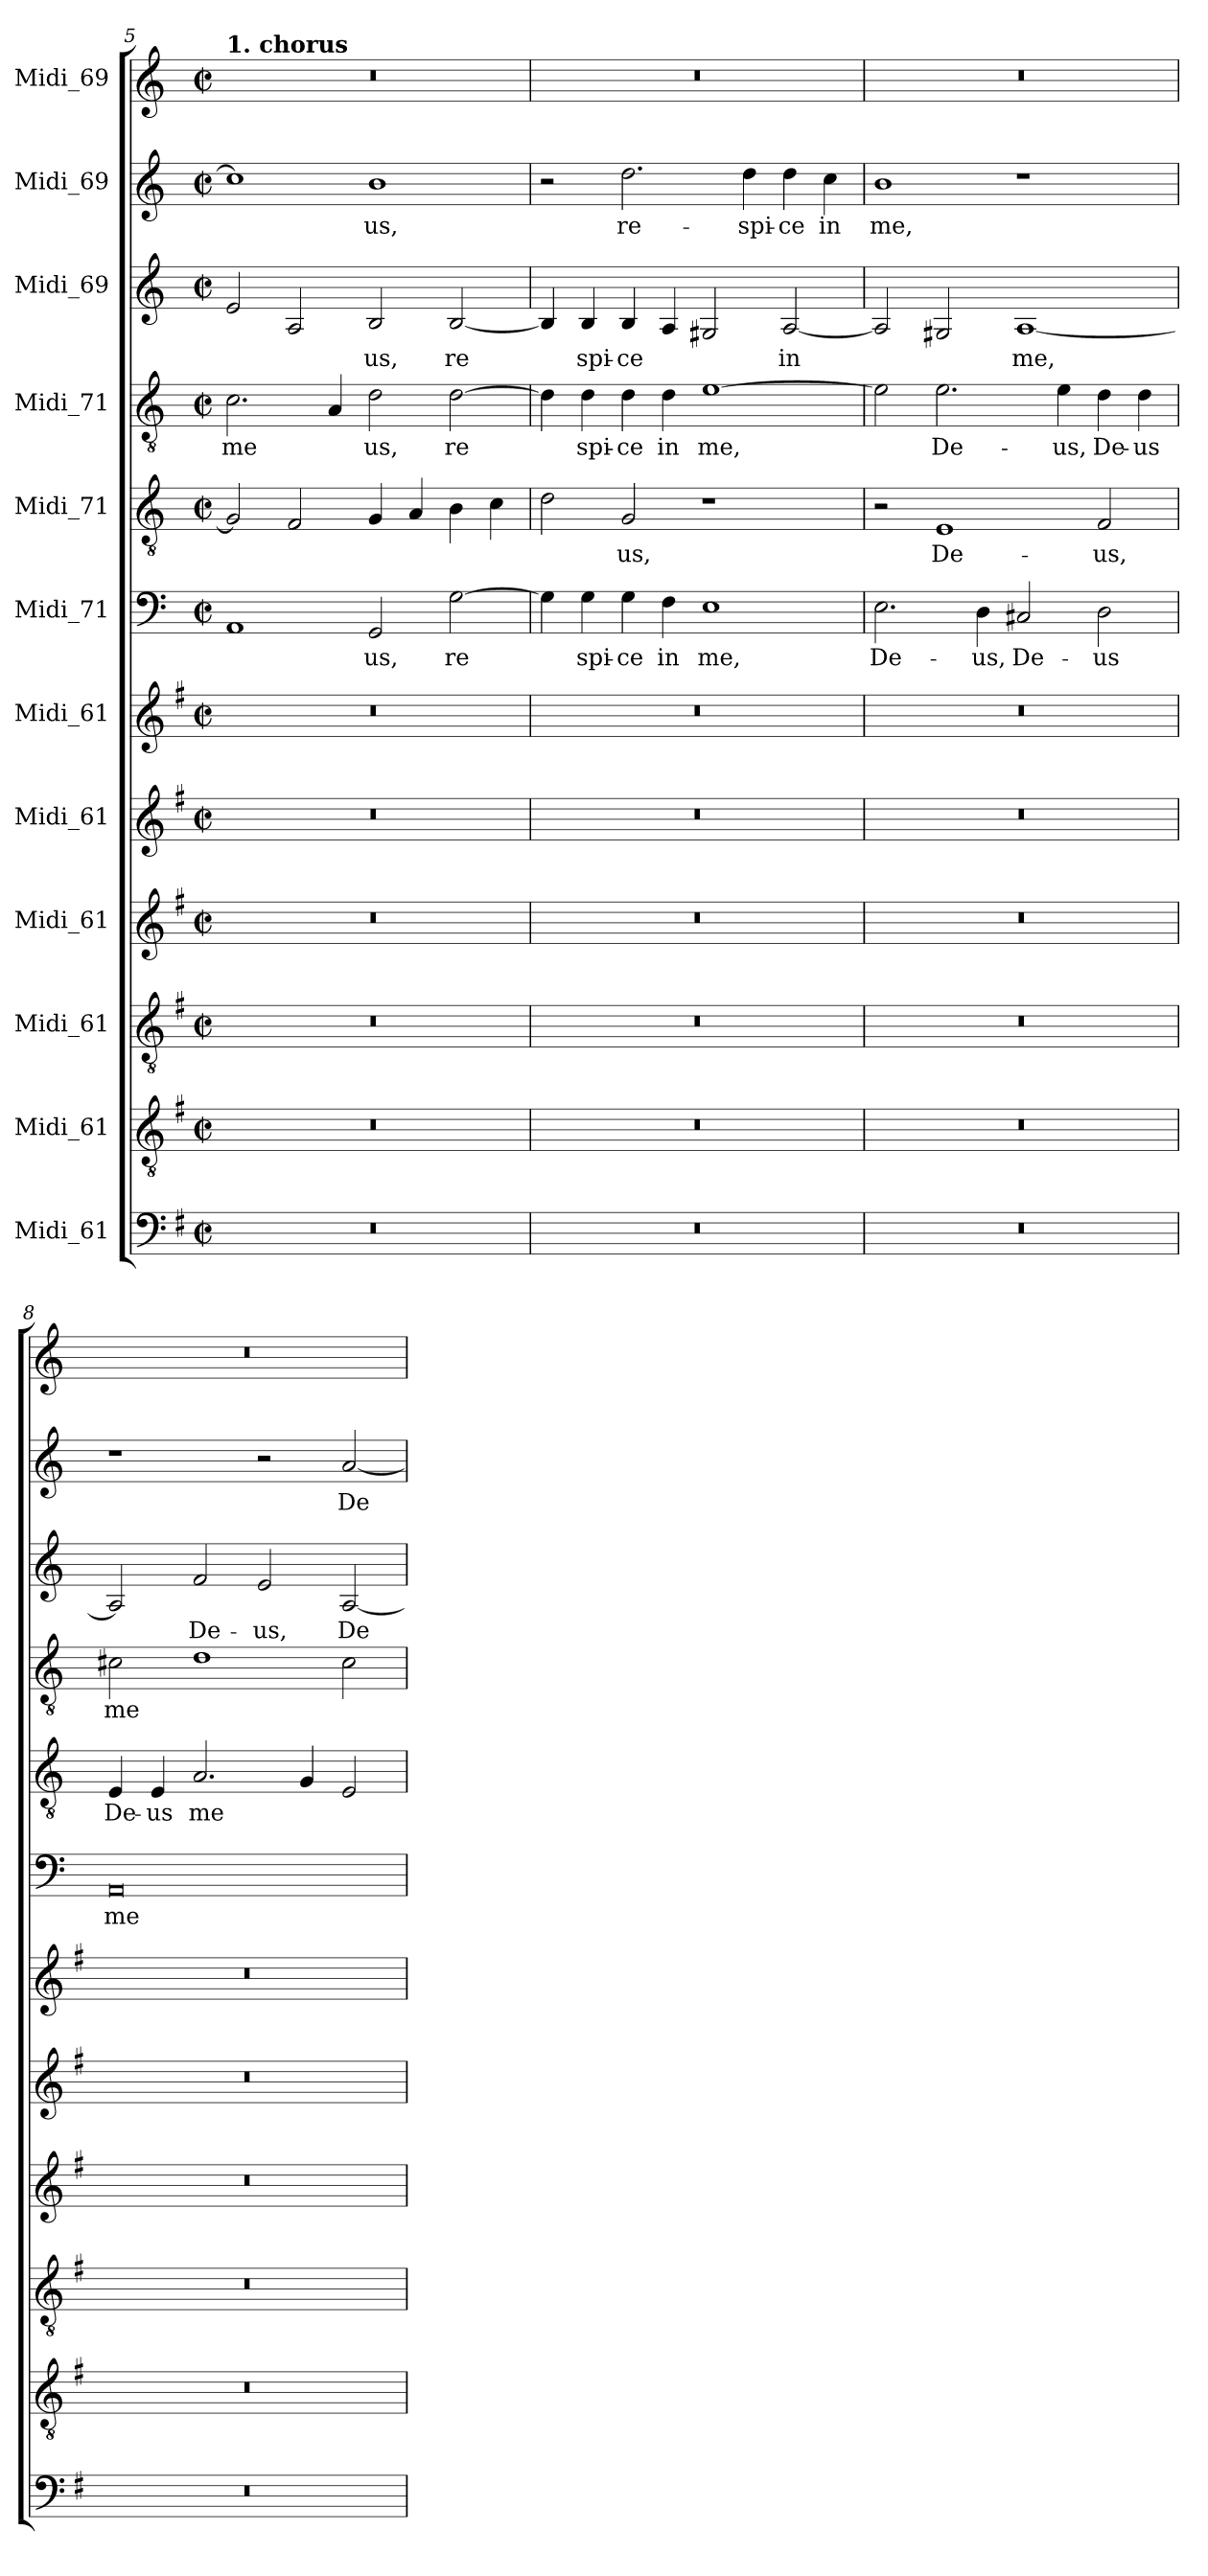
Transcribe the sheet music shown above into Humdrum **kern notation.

**kern	**kern	**kern	**kern	**kern	**kern	**kern	**text	**kern	**text	**kern	**text	**kern	**text	**kern	**text	**kern
*part12	*part11	*part10	*part9	*part8	*part7	*part6	*part6	*part5	*part5	*part4	*part4	*part3	*part3	*part2	*part2	*part1
*staff12	*staff11	*staff10	*staff9	*staff8	*staff7	*staff6	*staff6	*staff5	*staff5	*staff4	*staff4	*staff3	*staff3	*staff2	*staff2	*staff1
*I"Midi_61	*I"Midi_61	*I"Midi_61	*I"Midi_61	*I"Midi_61	*I"Midi_61	*I"Midi_71	*	*I"Midi_71	*	*I"Midi_71	*	*I"Midi_69	*	*I"Midi_69	*	*I"Midi_69
!!LO:LB:g=z
*clefF4	*clefGv2	*clefGv2	*clefG2	*clefG2	*clefG2	*clefF4	*	*clefGv2	*	*clefGv2	*	*clefG2	*	*clefG2	*	*clefG2
*ITrd4c7	*ITrd4c7	*ITrd4c7	*ITrd4c7	*ITrd4c7	*ITrd4c7	*	*	*	*	*	*	*	*	*	*	*
*k[]	*k[]	*k[]	*k[]	*k[]	*k[]	*k[]	*	*k[]	*	*k[]	*	*k[]	*	*k[]	*	*k[]
*C:	*C:	*C:	*C:	*C:	*C:	*C:	*	*C:	*	*C:	*	*C:	*	*C:	*	*C:
*M4/2	*M4/2	*M4/2	*M4/2	*M4/2	*M4/2	*M4/2	*	*M4/2	*	*M4/2	*	*M4/2	*	*M4/2	*	*M4/2
*met(c|)	*met(c|)	*met(c|)	*met(c|)	*met(c|)	*met(c|)	*met(c|)	*	*met(c|)	*	*met(c|)	*	*met(c|)	*	*met(c|)	*	*met(c|)
=5	=5	=5	=5	=5	=5	=5	=5	=5	=5	=5	=5	=5	=5	=5	=5	=5
!	!	!	!	!	!	!	!	!	!	!	!	!	!	!	!	!LO:TX:a:B:t=1. chorus
!	!	!	!	!	!	!	!	!	!	!	!LO:LY:b	!	!	!	!	!
0r	0r	0r	0r	0r	0r	1AA	.	2G]	.	2.c	me	2e	.	1cc]	.	0r
.	.	.	.	.	.	.	.	2F	.	.	.	2A	.	.	.	.
.	.	.	.	.	.	.	.	.	.	4A	.	.	.	.	.	.
!	!	!	!	!	!	!	!LO:LY:b	!	!	!	!LO:LY:b	!	!LO:LY:b	!	!LO:LY:b	!
.	.	.	.	.	.	2GG	-us,	4G	.	2d	us,	2B	us,	1b	-us,	.
.	.	.	.	.	.	.	.	4A	.	.	.	.	.	.	.	.
!	!	!	!	!	!	!	!LO:LY:b	!	!	!	!LO:LY:b	!	!LO:LY:b	!	!	!
.	.	.	.	.	.	[2G	re	4B	.	[2d	re	[2B	re	.	.	.
.	.	.	.	.	.	.	.	4c	.	.	.	.	.	.	.	.
=6	=6	=6	=6	=6	=6	=6	=6	=6	=6	=6	=6	=6	=6	=6	=6	=6
0r	0r	0r	0r	0r	0r	4G]	.	2d	.	4d]	.	4B]	.	2r	.	0r
!	!	!	!	!	!	!	!LO:LY:b	!	!	!	!LO:LY:b	!	!LO:LY:b	!	!	!
.	.	.	.	.	.	4G	spi-	.	.	4d	spi-	4B	spi-	.	.	.
!	!	!	!	!	!	!	!LO:LY:b	!	!LO:LY:b	!	!LO:LY:b	!	!LO:LY:b	!	!LO:LY:b	!
.	.	.	.	.	.	4G	-ce	2G	us,	4d	-ce	4B	-ce	2.dd	re-	.
!	!	!	!	!	!	!	!LO:LY:b	!	!	!	!LO:LY:b	!	!	!	!	!
.	.	.	.	.	.	4F	in	.	.	4d	in	4A	.	.	.	.
!	!	!	!	!	!	!	!LO:LY:b	!	!	!	!LO:LY:b	!	!	!	!	!
.	.	.	.	.	.	1E	me,	1r	.	[1e	me,	2G#X	.	.	.	.
!	!	!	!	!	!	!	!	!	!	!	!	!	!	!	!LO:LY:b	!
.	.	.	.	.	.	.	.	.	.	.	.	.	.	4dd	-spi-	.
!	!	!	!	!	!	!	!	!	!	!	!	!	!LO:LY:b	!	!LO:LY:b	!
.	.	.	.	.	.	.	.	.	.	.	.	[2A	in	4dd	-ce	.
!	!	!	!	!	!	!	!	!	!	!	!	!	!	!	!LO:LY:b	!
.	.	.	.	.	.	.	.	.	.	.	.	.	.	4cc	in	.
=7	=7	=7	=7	=7	=7	=7	=7	=7	=7	=7	=7	=7	=7	=7	=7	=7
!	!	!	!	!	!	!	!LO:LY:b	!	!	!	!	!	!	!	!LO:LY:b	!
0r	0r	0r	0r	0r	0r	2.E	De-	2r	.	2e]	.	2A]	.	1b	me,	0r
!	!	!	!	!	!	!	!	!	!LO:LY:b	!	!LO:LY:b	!	!	!	!	!
.	.	.	.	.	.	.	.	1E	De-	2.e	De-	2G#	.	.	.	.
!	!	!	!	!	!	!	!LO:LY:b	!	!	!	!	!	!	!	!	!
.	.	.	.	.	.	4D	-us,	.	.	.	.	.	.	.	.	.
!	!	!	!	!	!	!	!LO:LY:b	!	!	!	!	!	!LO:LY:b	!	!	!
.	.	.	.	.	.	2C#X	De-	.	.	.	.	[1A	me,	1r	.	.
!	!	!	!	!	!	!	!	!	!	!	!LO:LY:b	!	!	!	!	!
.	.	.	.	.	.	.	.	.	.	4e	-us,	.	.	.	.	.
!	!	!	!	!	!	!	!LO:LY:b	!	!LO:LY:b	!	!LO:LY:b	!	!	!	!	!
.	.	.	.	.	.	2D	-us	2F	-us,	4d	De-	.	.	.	.	.
!	!	!	!	!	!	!	!	!	!	!	!LO:LY:b	!	!	!	!	!
.	.	.	.	.	.	.	.	.	.	4d	-us	.	.	.	.	.
=8	=8	=8	=8	=8	=8	=8	=8	=8	=8	=8	=8	=8	=8	=8	=8	=8
!	!	!	!	!	!	!	!LO:LY:b	!	!LO:LY:b	!	!LO:LY:b	!	!	!	!	!
0r	0r	0r	0r	0r	0r	0AA	me-	4E	De-	2c#X	me	2A]	.	1r	.	0r
!	!	!	!	!	!	!	!	!	!LO:LY:b	!	!	!	!	!	!	!
.	.	.	.	.	.	.	.	4E	-us	.	.	.	.	.	.	.
!	!	!	!	!	!	!	!	!	!LO:LY:b	!	!	!	!LO:LY:b	!	!	!
.	.	.	.	.	.	.	.	2.A	me	1d	.	2f	De-	.	.	.
!	!	!	!	!	!	!	!	!	!	!	!	!	!LO:LY:b	!	!	!
.	.	.	.	.	.	.	.	.	.	.	.	2e	-us,	2r	.	.
.	.	.	.	.	.	.	.	4G	.	.	.	.	.	.	.	.
!	!	!	!	!	!	!	!	!	!	!	!	!	!LO:LY:b	!	!LO:LY:b	!
.	.	.	.	.	.	.	.	2E	.	2c#	.	[2A	De	[2a	De	.
=	=	=	=	=	=	=	=	=	=	=	=	=	=	=	=	=
*-	*-	*-	*-	*-	*-	*-	*-	*-	*-	*-	*-	*-	*-	*-	*-	*-
